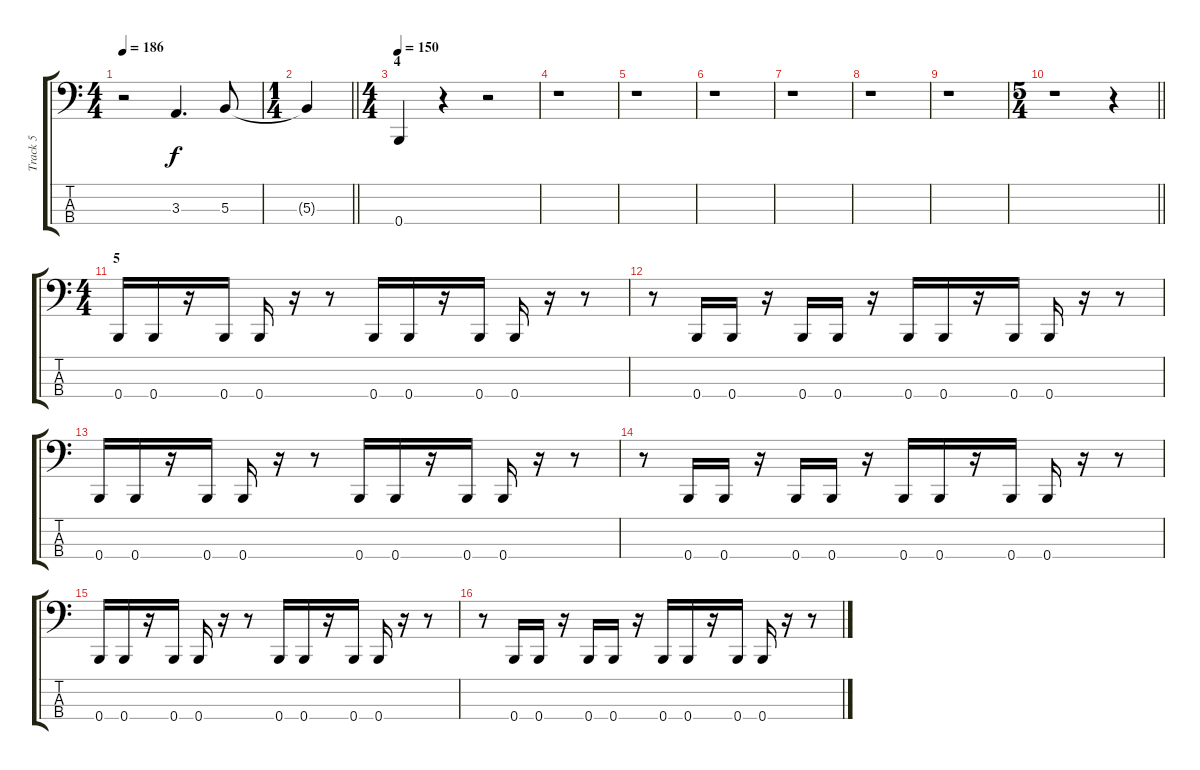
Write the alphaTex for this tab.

\track ("Track 5" "Track 5") {instrument electricbasspick}
\staff {score tabs}
\tuning (E2 B1 Gb1 B0) {hide}
\ts (4 4)
\tempo 186
\clef f4
\ks c
r.2{dy f} 3.3.4{d} 5.3.8 |
\ts (1 4)
\barLineRight lightlight
5.3{t}.4 |
\ts (4 4)
\section ("" "4")
\tempo 150
0.4.4 r.4 r.2 |
r.1 |
r.1 |
r.1 |
r.1 |
r.1 |
r.1 |
\ts (5 4)
\barLineRight lightlight
r.1 r.4 |
\ts (4 4)
\section ("" "5")
0.4.16 0.4.16 r.16 0.4.16 0.4.16 r.16 r.8 0.4.16 0.4.16 r.16 0.4.16 0.4.16 r.16 r.8 |
r.8 0.4.16 0.4.16 r.16 0.4.16 0.4.16 r.16 0.4.16 0.4.16 r.16 0.4.16 0.4.16 r.16 r.8 |
0.4.16 0.4.16 r.16 0.4.16 0.4.16 r.16 r.8 0.4.16 0.4.16 r.16 0.4.16 0.4.16 r.16 r.8 |
r.8 0.4.16 0.4.16 r.16 0.4.16 0.4.16 r.16 0.4.16 0.4.16 r.16 0.4.16 0.4.16 r.16 r.8 |
0.4.16 0.4.16 r.16 0.4.16 0.4.16 r.16 r.8 0.4.16 0.4.16 r.16 0.4.16 0.4.16 r.16 r.8 |
r.8 0.4.16 0.4.16 r.16 0.4.16 0.4.16 r.16 0.4.16 0.4.16 r.16 0.4.16 0.4.16 r.16 r.8
